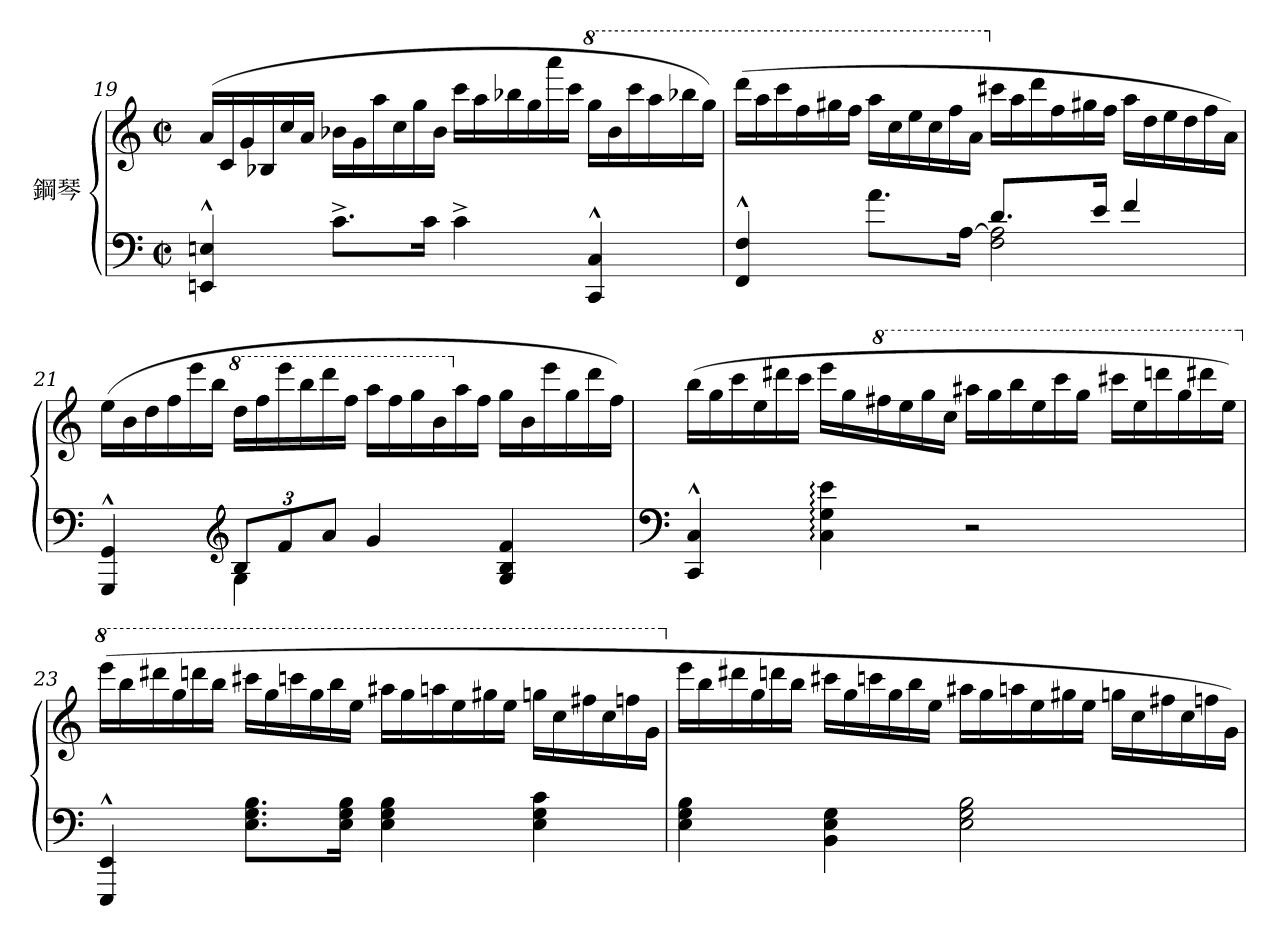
**kern	**kern
*part1	*part1
*staff2	*staff1
*I"鋼琴	*
!!LO:LB:g=z
*clefF4	*clefG2
*k[]	*k[]
*M2/2	*M2/2
*met(c|)	*met(c|)
*	*Xtuplet
=19	=19
4EEn/^^ 4En/^^	(>24a/LL
.	24c/
.	24g/
.	24B-X/
.	24cc/
.	24a/JJ
8.c^\L	24b-X\LL
.	24g\
.	24aa\
.	24cc\
.	24gg\
16c\Jk	.
.	24b-\JJ
4c^\	24ccc\LL
.	24aa\
.	24bb-X\
.	24gg\
.	24aaa\
.	24ccc\JJ
*	*8va
4CC/^^ 4C/^^	24ggg\LL
.	24bb-\
.	24cccc\
.	24aaa\
.	24bbb-X\
.	24ggg\JJ)
=20	=20
*^	*
4FF/^^ 4F/^^	2ryy	(>24dddd\LL
.	.	24aaa\
.	.	24cccc\
.	.	24fff\
.	.	24ggg#X\
.	.	24fff\JJ
8.a\L	.	24aaa\LL
.	.	24ccc\
.	.	24eee\
.	.	24ccc\
.	.	24fff\
[16A\Jk	.	.
.	.	24aa\JJ
*	*	*X8va
2F\ 2A\]	8.d/L	24ccc#X\LL
.	.	24aa\
.	.	24ddd\
.	.	24ff\
.	.	24gg#X\
.	16e/Jk	.
.	.	24ff\JJ
.	4f/	24aa\LL
.	.	24dd\
.	.	24ee\
.	.	24dd\
.	.	24ff\
.	.	24a\JJ)
!!LO:LB:g=z
=21	=21	=21
4GGG/^^ 4GG/^^	4ryy	(>24ee\LL
.	.	24b\
.	.	24dd\
.	.	24ff\
.	.	24eee\
.	.	24bb\JJ
*clefG2	*	*
*Xbrackettup	*	*
*	*	*8va
12B/L	4G\	24ddd\LL
.	.	24fff\
12f/	.	24eeee\
.	.	24bbb\
12a/J	.	24dddd\
.	.	24fff\JJ
4g/	2ryy	24aaa\LL
.	.	24fff\
.	.	24ggg\
.	.	24bb\
*	*	*X8va
.	.	24aa\
.	.	24ff\JJ
4G/ 4B/ 4f/	.	24gg\LL
.	.	24b\
.	.	24eee\
.	.	24gg\
.	.	24ddd\
.	.	24ff\JJ)
*v	*v	*
=22	=22
*clefF4	*
4CC/^^ 4C/^^	(>24bb\LL
.	24gg\
.	24ccc\
.	24ee\
.	24ddd#X\
.	24ccc\JJ
4C\: 4G\: 4e\:	24eee\LL
.	24gg\
*	*8va
.	24fff#X\
.	24eee\
.	24ggg\
.	24ccc\JJ
2r	24aaa#X\LL
.	24ggg\
.	24bbb\
.	24eee\
.	24cccc\
.	24ggg\JJ
.	24cccc#X\LL
.	24eee\
.	24dddd\
.	24ggg\
.	24dddd#X\
.	24eee\JJ)
!!LO:LB:g=z
=23	=23
*	*X8va
*	*8va
4EEE/^^ 4EE/^^	(>24eeee\LL
.	24bbb\
.	24dddd#X\
.	24ggg\
.	24ddddn\
.	24bbb\JJ
8.E\ 8.G\ 8.B\L	24cccc#X\LL
.	24ggg\
.	24ccccn\
.	24ggg\
.	24bbb\
16E\ 16G\ 16B\Jk	.
.	24eee\JJ
4E\ 4G\ 4B\	24aaa#X\LL
.	24ggg\
.	24aaan\
.	24eee\
.	24ggg#X\
.	24eee\JJ
4E\ 4G\ 4c\	24gggn\LL
.	24ccc\
.	24fff#X\
.	24ccc\
.	24fffn\
.	24gg\JJ
=24	=24
*	*X8va
4E\ 4G\ 4B\	24eee\LL
.	24bb\
.	24ddd#X\
.	24gg\
.	24dddn\
.	24bb\JJ
4BB\ 4E\ 4G\	24ccc#X\LL
.	24gg\
.	24cccn\
.	24gg\
.	24bb\
.	24ee\JJ
2E\ 2G\ 2B\	24aa#X\LL
.	24gg\
.	24aan\
.	24ee\
.	24gg#X\
.	24ee\JJ
.	24ggn\LL
.	24cc\
.	24ff#X\
.	24cc\
.	24ffn\
.	24g\JJ)
=	=
*-	*-
